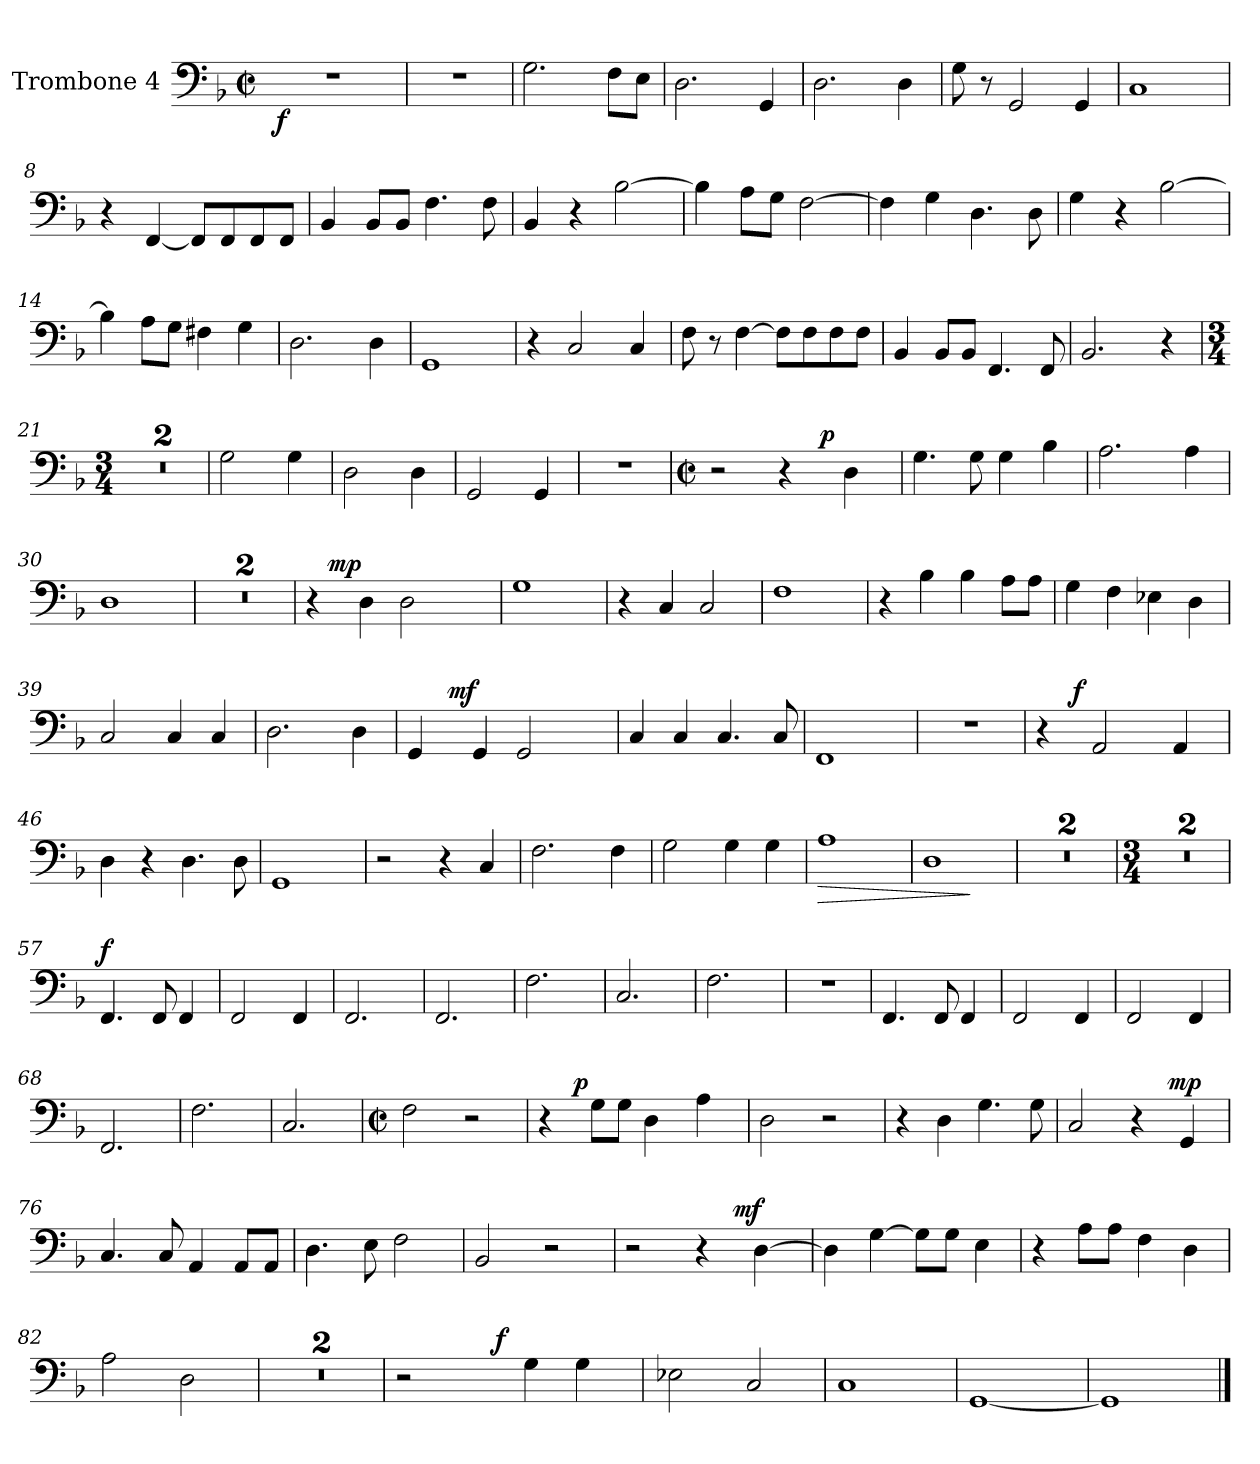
**kern	**dynam
*part1	*part1
*staff1	*staff1
*I"Trombone 4	*
*I'Tbn. 4	*
*clefF4	*
*k[b-]	*
*F:	*
*M2/2	*
*met(c|)	*
*MM126	*
=1	=1
*^	*
1r	32ryy	.
!	!	!LO:DY:b
.	2ryy	f
.	4...ryy	.
*v	*v	*
=2	=2
1r	.
=3	=3
2.G\	.
8F\L	.
8E\J	.
=4	=4
2.D\	.
4GG/	.
=5	=5
2.D\	.
4D\	.
=6	=6
8G\	.
8r	.
2GG/	.
4GG/	.
!!LO:LB:g=z
=7	=7
1C	.
=8	=8
4r	.
[4FF/	.
8FF/L]	.
8FF/	.
8FF/	.
8FF/J	.
=9	=9
4BB-/	.
8BB-/L	.
8BB-/J	.
4.F\	.
8F\	.
=10	=10
4BB-/	.
4r	.
[2B-\	.
=11	=11
4B-\]	.
8A\L	.
8G\J	.
[2F\	.
!!LO:LB:g=z
=12	=12
4F\]	.
4G\	.
4.D\	.
8D\	.
=13	=13
4G\	.
4r	.
[2B-\	.
=14	=14
4B-\]	.
8A\L	.
8G\J	.
4F#X\	.
4G\	.
=15	=15
2.D\	.
4D\	.
=16	=16
1GG	.
=17	=17
4r	.
2C/	.
4C/	.
!!LO:LB:g=z
=18	=18
8F\	.
8r	.
[4F\	.
8F\L]	.
8F\	.
8F\	.
8F\J	.
=19	=19
4BB-/	.
8BB-/L	.
8BB-/J	.
4.FF/	.
8FF/	.
=20	=20
2.BB-/	.
4r	.
=21	=21
*M3/4	*
*MM189	*
2.r	.
=22	=22
2.r	.
=23	=23
2G\	.
4G\	.
!!LO:LB:g=z
=24	=24
2D\	.
4D\	.
=25	=25
2GG/	.
4GG/	.
=26	=26
2.r	.
=27	=27
*M2/2	*
*met(c|)	*
*MM126	*
*^	*
2r	2ryy	.
4r	8ryy	.
.	32ryy	.
!	!	!LO:DY:a
.	4ryy	p
4D\	.	.
.	16.ryy	.
*v	*v	*
=28	=28
4.G\	.
8G\	.
4G\	.
4B-\	.
!!LO:LB:g=z
=29	=29
2.A\	.
4A\	.
=30	=30
1D	.
=31	=31
1r	.
=32	=32
1r	.
=33	=33
*^	*
4r	16.ryy	.
!	!	!LO:DY:a
.	2ryy	mp
4D\	.	.
2D\	.	.
.	4ryy	.
.	8ryy	.
.	32ryy	.
*v	*v	*
=34	=34
1G	.
=35	=35
4r	.
4C/	.
2C/	.
!!LO:LB:g=z
=36	=36
1F	.
=37	=37
4r	.
4B-\	.
4B-\	.
8A\L	.
8A\J	.
=38	=38
4G\	.
4F\	.
4E-X\	.
4D\	.
=39	=39
2C/	.
4C/	.
4C/	.
=40	=40
2.D\	.
4D\	.
=41	=41
*^	*
4GG/	8ryy	.
.	32ryy	.
!	!	!LO:DY:a
.	2ryy	mf
4GG/	.	.
2GG/	.	.
.	4ryy	.
.	16.ryy	.
*v	*v	*
!!LO:LB:g=z
=42	=42
4C/	.
4C/	.
4.C/	.
8C/	.
=43	=43
1FF	.
=44	=44
1r	.
=45	=45
*^	*
4r	8.ryy	.
!	!	!LO:DY:a
.	2ryy	f
2AA/	.	.
.	4ryy	.
4AA/	.	.
.	16ryy	.
*v	*v	*
=46	=46
4D\	.
4r	.
4.D\	.
8D\	.
=47	=47
1GG	.
!!LO:LB:g=z
=48	=48
2r	.
4r	.
4C/	.
=49	=49
2.F\	.
4F\	.
=50	=50
2G\	.
4G\	.
4G\	.
=51	=51
!	!LO:HP:b
1A	>
=52	=52
1D	.
.	]
=53	=53
1r	.
=54	=54
1r	.
!!LO:LB:g=z
=55	=55
*M3/4	*
*MM189	*
2.r	.
=56	=56
2.r	.
=57	=57
!	!LO:DY:a
4.FF/	f
8FF/	.
4FF/	.
=58	=58
2FF/	.
4FF/	.
=59	=59
2.FF/	.
=60	=60
2.FF/	.
!!LO:PB:g=z
=61	=61
2.F\	.
=62	=62
2.C/	.
=63	=63
2.F\	.
=64	=64
2.r	.
=65	=65
4.FF/	.
8FF/	.
4FF/	.
=66	=66
2FF/	.
4FF/	.
!!LO:LB:g=z
=67	=67
2FF/	.
4FF/	.
=68	=68
2.FF/	.
=69	=69
2.F\	.
=70	=70
2.C/	.
=71	=71
*M2/2	*
*met(c|)	*
*MM126	*
2F\	.
2r	.
!!LO:LB:g=z
=72	=72
*^	*
4r	8.ryy	.
!	!	!LO:DY:a
.	2ryy	p
8G\L	.	.
8G\J	.	.
4D\	.	.
.	4ryy	.
4A\	.	.
.	16ryy	.
*v	*v	*
=73	=73
2D\	.
2r	.
=74	=74
4r	.
4D\	.
4.G\	.
8G\	.
=75	=75
*^	*
2C/	2ryy	.
4r	8..ryy	.
!	!	!LO:DY:a
.	4ryy	mp
4GG/	.	.
.	32ryy	.
*v	*v	*
=76	=76
4.C/	.
8C/	.
4AA/	.
8AA/L	.
8AA/J	.
!!LO:LB:g=z
=77	=77
4.D\	.
8E\	.
2F\	.
=78	=78
2BB-/	.
2r	.
=79	=79
*^	*
2r	2ryy	.
4r	8.ryy	.
!	!	!LO:DY:a
.	4ryy	mf
[4D\	.	.
.	16ryy	.
*v	*v	*
=80	=80
4D\]	.
[4G\	.
8G\L]	.
8G\J	.
4E\	.
=81	=81
4r	.
8A\L	.
8A\J	.
4F\	.
4D\	.
=82	=82
2A\	.
2D\	.
!!LO:LB:g=z
=83	=83
1r	.
=84	=84
1r	.
=85	=85
*^	*
2r	4ryy	.
.	8ryy	.
.	32ryy	.
!	!	!LO:DY:a
.	2ryy	f
4G\	.	.
4G\	.	.
.	16.ryy	.
*v	*v	*
=86	=86
2E-X\	.
2C/	.
=87	=87
1C	.
=88	=88
[1GG	.
=89	=89
1GG]	.
==	==
*-	*-
